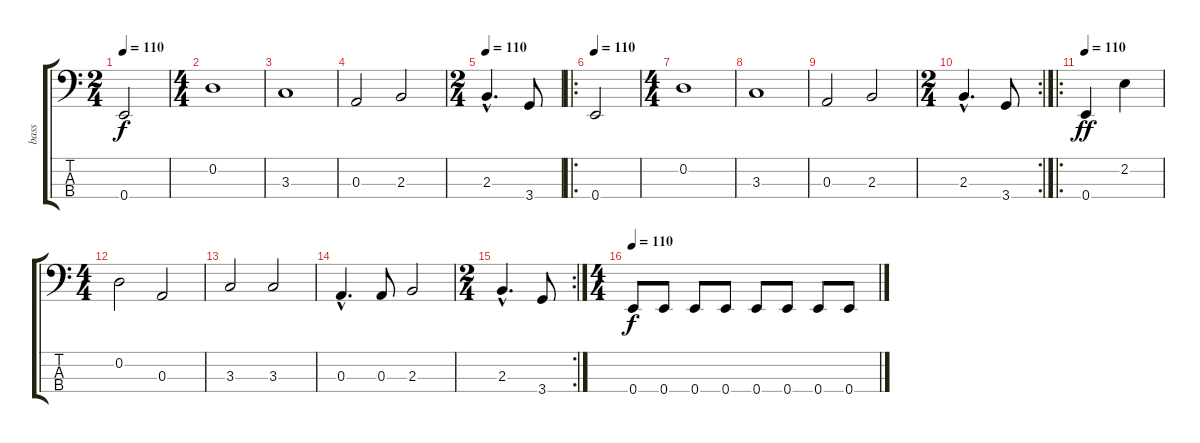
\track ("bass" "bass") {instrument electricbassfinger}
\staff {score tabs}
\tuning (G2 D2 A1 E1) {hide}
\ts (2 4)
\tempo 110
\clef f4
\ks c
0.4.2{dy f} |
\ts (4 4)
0.2.1 |
3.3.1 |
0.3.2 2.3.2 |
\ts (2 4)
\tempo 110
2.3{hac}.4{d} 3.4.8 |
\ro
\tempo 110
0.4.2 |
\ts (4 4)
0.2.1 |
3.3.1 |
0.3.2 2.3.2 |
\rc 2
\ts (2 4)
2.3{hac}.4{d} 3.4.8 |
\ro
\tempo 110
0.4.4{dy ff} 2.2.4 |
\ts (4 4)
0.2.2 0.3.2 |
3.3.2 3.3.2 |
0.3{hac}.4{d} 0.3.8 2.3.2 |
\rc 2
\ts (2 4)
2.3{hac}.4{d} 3.4.8 |
\ts (4 4)
\tempo 110
0.4.8{dy f} 0.4.8 0.4.8 0.4.8 0.4.8 0.4.8 0.4.8 0.4.8
